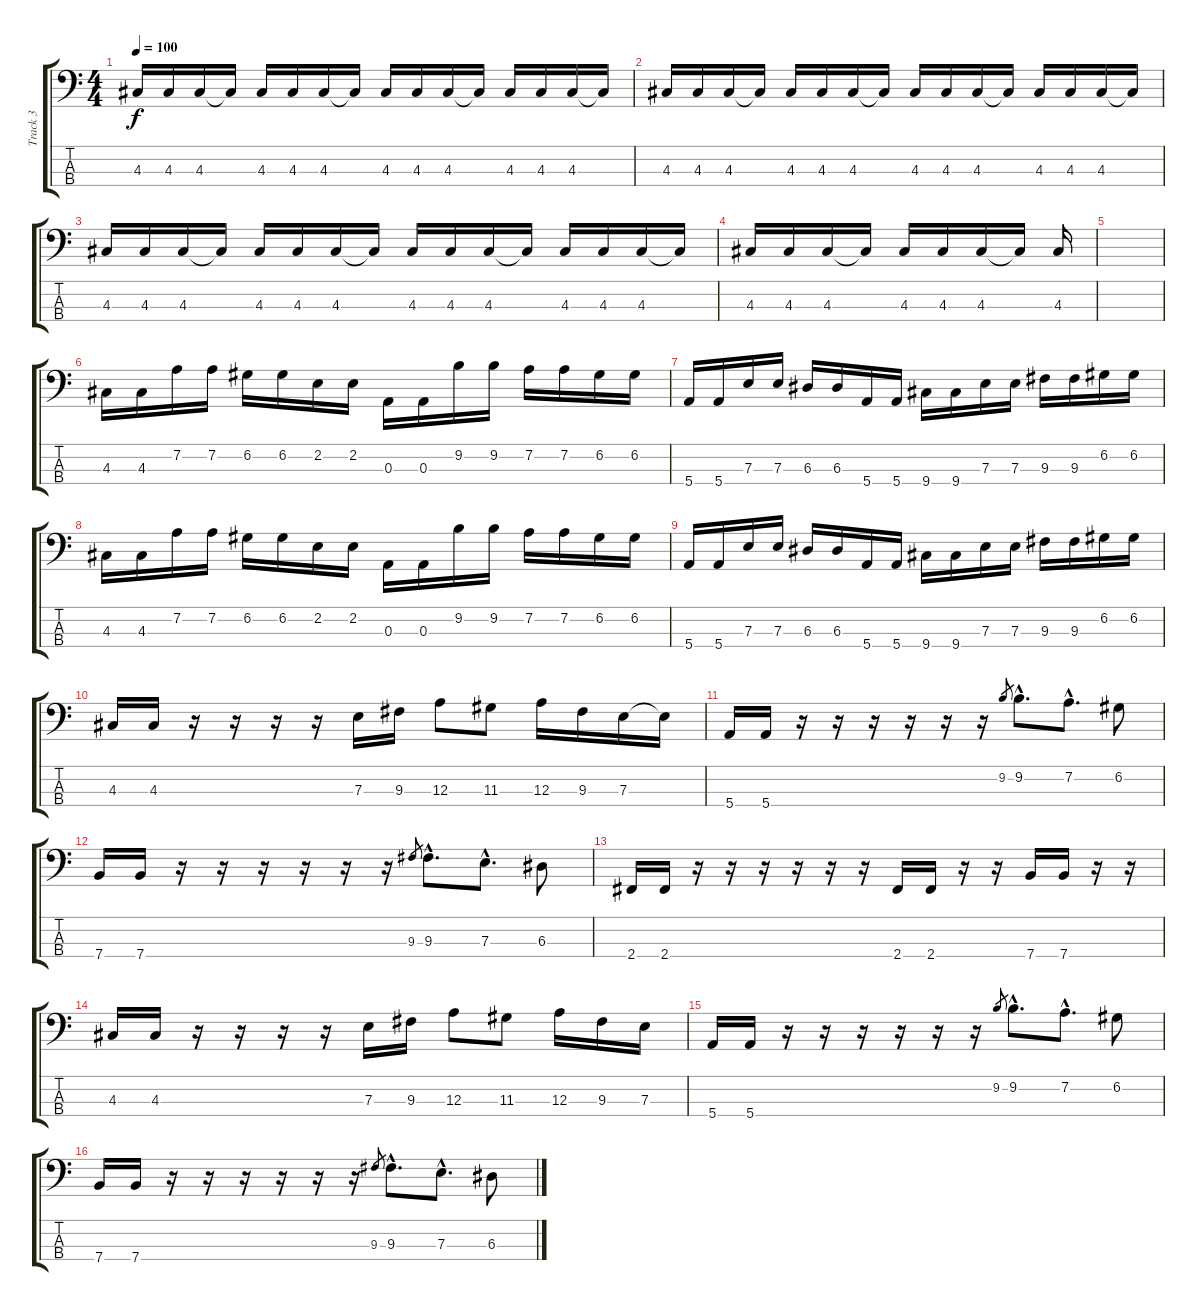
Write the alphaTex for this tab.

\track ("Track 3" "Track 3") {instrument electricbassfinger}
\staff {score tabs}
\tuning (G2 D2 A1 E1) {hide}
\ts (4 4)
\tempo 100
\clef f4
\ks c
4.3.16{dy f instrument electricbassfinger} 4.3.16 4.3.16 4.3{t}.16 4.3.16 4.3.16 4.3.16 4.3{t}.16 4.3.16 4.3.16 4.3.16 4.3{t}.16 4.3.16 4.3.16 4.3.16 4.3{t}.16 |
4.3.16 4.3.16 4.3.16 4.3{t}.16 4.3.16 4.3.16 4.3.16 4.3{t}.16 4.3.16 4.3.16 4.3.16 4.3{t}.16 4.3.16 4.3.16 4.3.16 4.3{t}.16 |
4.3.16 4.3.16 4.3.16 4.3{t}.16 4.3.16 4.3.16 4.3.16 4.3{t}.16 4.3.16 4.3.16 4.3.16 4.3{t}.16 4.3.16 4.3.16 4.3.16 4.3{t}.16 |
4.3.16 4.3.16 4.3.16 4.3{t}.16 4.3.16 4.3.16 4.3.16 4.3{t}.16 4.3.16 |
|
4.3.16 4.3.16 7.2.16 7.2.16 6.2.16 6.2.16 2.2.16 2.2.16 0.3.16 0.3.16 9.2.16 9.2.16 7.2.16 7.2.16 6.2.16 6.2.16 |
5.4.16 5.4.16 7.3.16 7.3.16 6.3.16 6.3.16 5.4.16 5.4.16 9.4.16 9.4.16 7.3.16 7.3.16 9.3.16 9.3.16 6.2.16 6.2.16 |
4.3.16 4.3.16 7.2.16 7.2.16 6.2.16 6.2.16 2.2.16 2.2.16 0.3.16 0.3.16 9.2.16 9.2.16 7.2.16 7.2.16 6.2.16 6.2.16 |
5.4.16 5.4.16 7.3.16 7.3.16 6.3.16 6.3.16 5.4.16 5.4.16 9.4.16 9.4.16 7.3.16 7.3.16 9.3.16 9.3.16 6.2.16 6.2.16 |
4.3.16 4.3.16 r.16 r.16 r.16 r.16 7.3.16 9.3.16 12.3.8 11.3.8 12.3.16 9.3.16 7.3.16 7.3{t}.16 |
5.4.16 5.4.16 r.16 r.16 r.16 r.16 r.16 r.16 9.2.8{gr} 9.2{hac}.8{d} 7.2{hac}.8{d} 6.2.8 |
7.4.16 7.4.16 r.16 r.16 r.16 r.16 r.16 r.16 9.3.8{gr} 9.3{hac}.8{d} 7.3{hac}.8{d} 6.3.8 |
2.4.16 2.4.16 r.16 r.16 r.16 r.16 r.16 r.16 2.4.16 2.4.16 r.16 r.16 7.4.16 7.4.16 r.16 r.16 |
4.3.16 4.3.16 r.16 r.16 r.16 r.16 7.3.16 9.3.16 12.3.8 11.3.8 12.3.16 9.3.16 7.3.16 |
5.4.16 5.4.16 r.16 r.16 r.16 r.16 r.16 r.16 9.2.8{gr} 9.2{hac}.8{d} 7.2{hac}.8{d} 6.2.8 |
7.4.16 7.4.16 r.16 r.16 r.16 r.16 r.16 r.16 9.3.8{gr} 9.3{hac}.8{d} 7.3{hac}.8{d} 6.3.8
